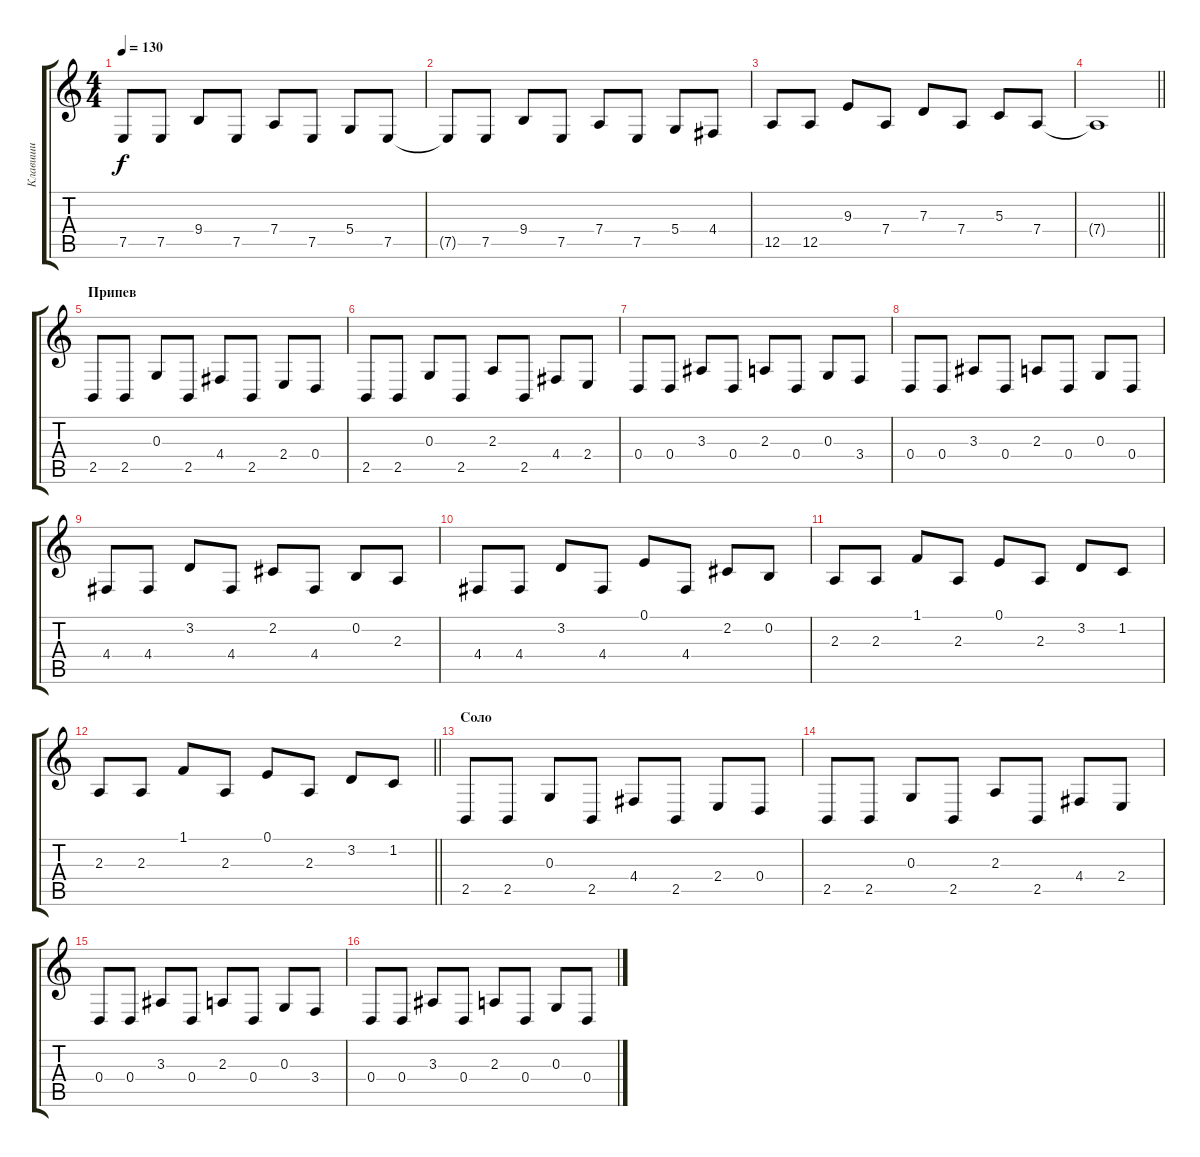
\track ("Клавиши" "Клавиши") {instrument lead2sawtooth}
\staff {score tabs}
\tuning (E4 B3 G3 D3 A2 E2) {hide}
\ts (4 4)
\tempo 130
\clef g2
\ks c
7.5.8{dy f} 7.5.8 9.4.8 7.5.8 7.4.8 7.5.8 5.4.8 7.5.8 |
7.5{t}.8 7.5.8 9.4.8 7.5.8 7.4.8 7.5.8 5.4.8 4.4.8 |
12.5.8 12.5.8 9.3.8 7.4.8 7.3.8 7.4.8 5.3.8 7.4.8 |
\barLineRight lightlight
7.4{t}.1 |
\section ("" "Припев")
2.5.8 2.5.8 0.3.8 2.5.8 4.4.8 2.5.8 2.4.8 0.4.8 |
2.5.8 2.5.8 0.3.8 2.5.8 2.3.8 2.5.8 4.4.8 2.4.8 |
0.4.8 0.4.8 3.3.8 0.4.8 2.3.8 0.4.8 0.3.8 3.4.8 |
0.4.8 0.4.8 3.3.8 0.4.8 2.3.8 0.4.8 0.3.8 0.4.8 |
4.4.8 4.4.8 3.2.8 4.4.8 2.2.8 4.4.8 0.2.8 2.3.8 |
4.4.8 4.4.8 3.2.8 4.4.8 0.1.8 4.4.8 2.2.8 0.2.8 |
2.3.8 2.3.8 1.1.8 2.3.8 0.1.8 2.3.8 3.2.8 1.2.8 |
\barLineRight lightlight
2.3.8 2.3.8 1.1.8 2.3.8 0.1.8 2.3.8 3.2.8 1.2.8 |
\section ("" "Соло")
2.5.8 2.5.8 0.3.8 2.5.8 4.4.8 2.5.8 2.4.8 0.4.8 |
2.5.8 2.5.8 0.3.8 2.5.8 2.3.8 2.5.8 4.4.8 2.4.8 |
0.4.8 0.4.8 3.3.8 0.4.8 2.3.8 0.4.8 0.3.8 3.4.8 |
0.4.8 0.4.8 3.3.8 0.4.8 2.3.8 0.4.8 0.3.8 0.4.8
